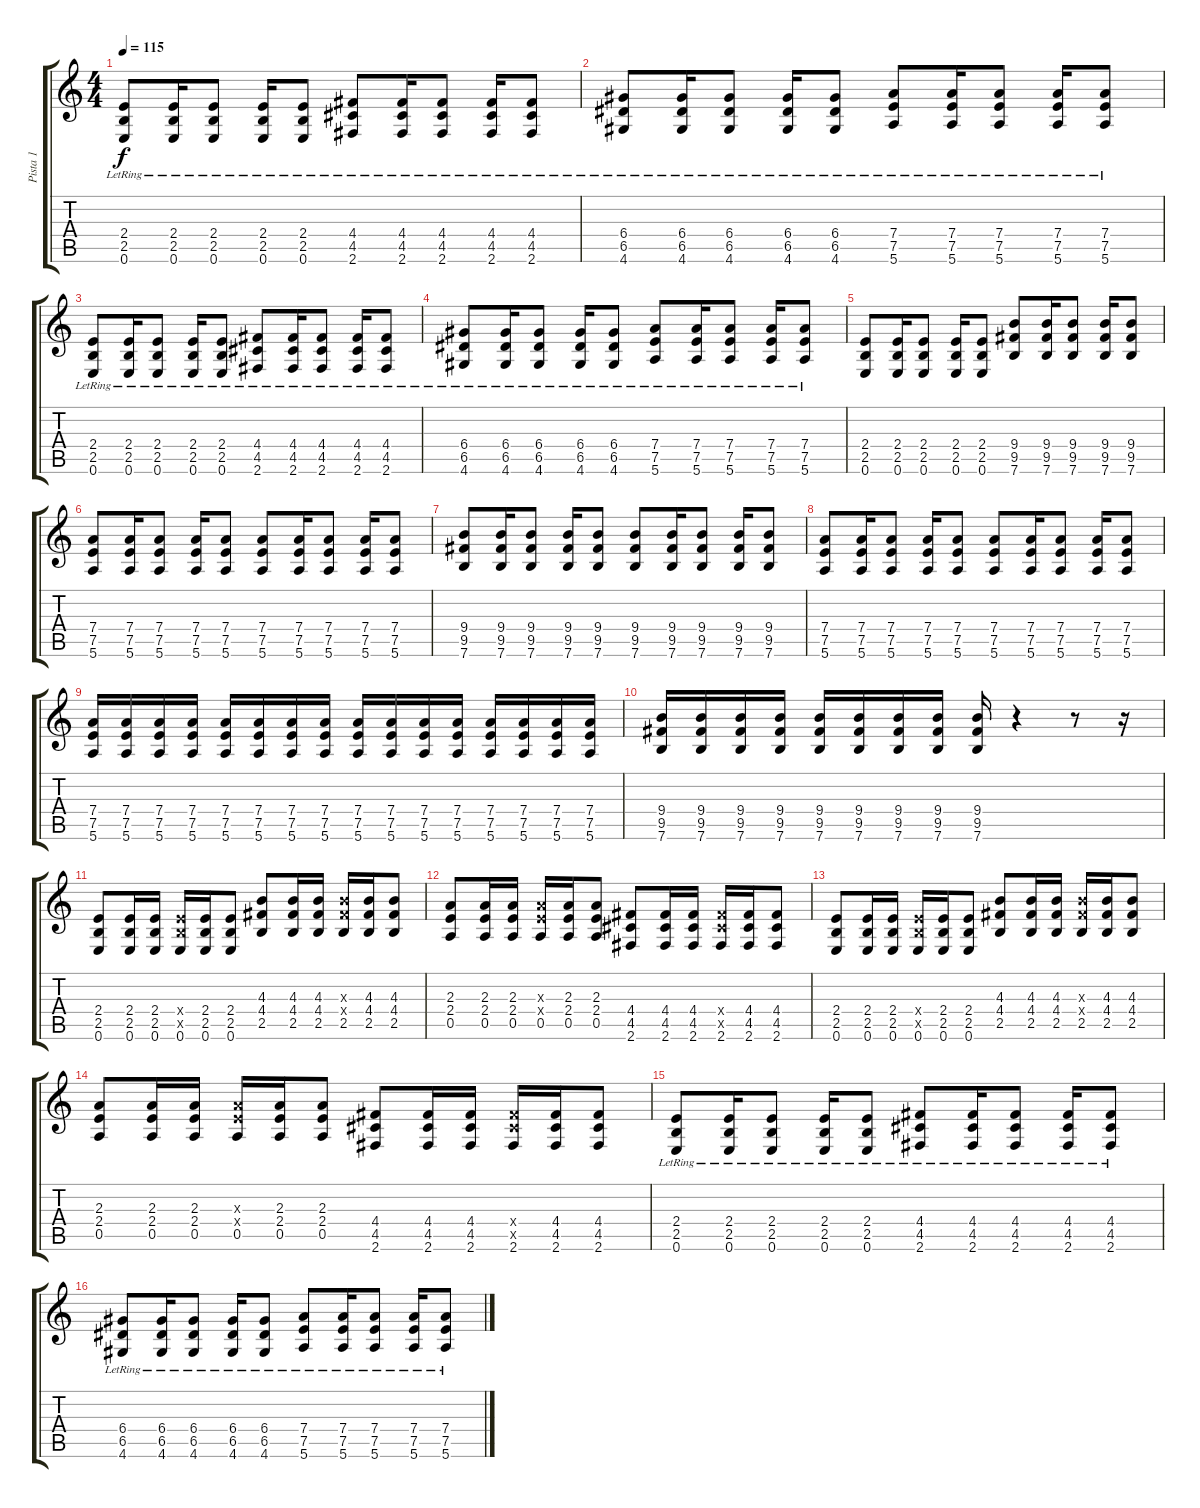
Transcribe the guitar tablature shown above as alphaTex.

\track ("Pista 1" "Pista 1") {instrument distortionguitar}
\staff {score tabs}
\tuning (E4 B3 G3 D3 A2 E2) {hide}
\ts (4 4)
\tempo 115
\clef g2
\ks c
(2.4 2.5{lr} 0.6{lr}).8{dy f} (2.4 2.5{lr} 0.6{lr}).16 (2.4 2.5{lr} 0.6{lr}).8 (2.4 2.5{lr} 0.6{lr}).16 (2.4 2.5{lr} 0.6{lr}).8 (4.4 4.5{lr} 2.6{lr}).8 (4.4 4.5{lr} 2.6{lr}).16 (4.4 4.5{lr} 2.6{lr}).8 (4.4 4.5{lr} 2.6{lr}).16 (4.4 4.5{lr} 2.6{lr}).8 |
(6.4 6.5{lr} 4.6{lr}).8 (6.4 6.5{lr} 4.6{lr}).16 (6.4 6.5{lr} 4.6{lr}).8 (6.4 6.5{lr} 4.6{lr}).16 (6.4 6.5{lr} 4.6{lr}).8 (7.4 7.5{lr} 5.6{lr}).8 (7.4 7.5{lr} 5.6{lr}).16 (7.4 7.5{lr} 5.6{lr}).8 (7.4 7.5{lr} 5.6{lr}).16 (7.4 7.5{lr} 5.6{lr}).8 |
(2.4 2.5{lr} 0.6{lr}).8 (2.4 2.5{lr} 0.6{lr}).16 (2.4 2.5{lr} 0.6{lr}).8 (2.4 2.5{lr} 0.6{lr}).16 (2.4 2.5{lr} 0.6{lr}).8 (4.4 4.5{lr} 2.6{lr}).8 (4.4 4.5{lr} 2.6{lr}).16 (4.4 4.5{lr} 2.6{lr}).8 (4.4 4.5{lr} 2.6{lr}).16 (4.4 4.5{lr} 2.6{lr}).8 |
(6.4 6.5{lr} 4.6{lr}).8 (6.4 6.5{lr} 4.6{lr}).16 (6.4 6.5{lr} 4.6{lr}).8 (6.4 6.5{lr} 4.6{lr}).16 (6.4 6.5{lr} 4.6{lr}).8 (7.4 7.5{lr} 5.6{lr}).8 (7.4 7.5{lr} 5.6{lr}).16 (7.4 7.5{lr} 5.6{lr}).8 (7.4 7.5{lr} 5.6{lr}).16 (7.4 7.5{lr} 5.6{lr}).8 |
(2.4 2.5 0.6).8 (2.4 2.5 0.6).16 (2.4 2.5 0.6).8 (2.4 2.5 0.6).16 (2.4 2.5 0.6).8 (9.4 9.5 7.6).8 (9.4 9.5 7.6).16 (9.4 9.5 7.6).8 (9.4 9.5 7.6).16 (9.4 9.5 7.6).8 |
(7.4 7.5 5.6).8 (7.4 7.5 5.6).16 (7.4 7.5 5.6).8 (7.4 7.5 5.6).16 (7.4 7.5 5.6).8 (7.4 7.5 5.6).8 (7.4 7.5 5.6).16 (7.4 7.5 5.6).8 (7.4 7.5 5.6).16 (7.4 7.5 5.6).8 |
(9.4 9.5 7.6).8 (9.4 9.5 7.6).16 (9.4 9.5 7.6).8 (9.4 9.5 7.6).16 (9.4 9.5 7.6).8 (9.4 9.5 7.6).8 (9.4 9.5 7.6).16 (9.4 9.5 7.6).8 (9.4 9.5 7.6).16 (9.4 9.5 7.6).8 |
(7.4 7.5 5.6).8 (7.4 7.5 5.6).16 (7.4 7.5 5.6).8 (7.4 7.5 5.6).16 (7.4 7.5 5.6).8 (7.4 7.5 5.6).8 (7.4 7.5 5.6).16 (7.4 7.5 5.6).8 (7.4 7.5 5.6).16 (7.4 7.5 5.6).8 |
(7.4 7.5 5.6).16 (7.4 7.5 5.6).16 (7.4 7.5 5.6).16 (7.4 7.5 5.6).16 (7.4 7.5 5.6).16 (7.4 7.5 5.6).16 (7.4 7.5 5.6).16 (7.4 7.5 5.6).16 (7.4 7.5 5.6).16 (7.4 7.5 5.6).16 (7.4 7.5 5.6).16 (7.4 7.5 5.6).16 (7.4 7.5 5.6).16 (7.4 7.5 5.6).16 (7.4 7.5 5.6).16 (7.4 7.5 5.6).16 |
(9.4 9.5 7.6).16 (9.4 9.5 7.6).16 (9.4 9.5 7.6).16 (9.4 9.5 7.6).16 (9.4 9.5 7.6).16 (9.4 9.5 7.6).16 (9.4 9.5 7.6).16 (9.4 9.5 7.6).16 (9.4 9.5 7.6).16 r.4 r.8 r.16 |
(2.4 2.5 0.6).8 (2.4 2.5 0.6).16 (2.4 2.5 0.6).16 (2.4{x} 2.5{x} 0.6).16 (2.4 2.5 0.6).16 (2.4 2.5 0.6).8 (4.3 4.4 2.5).8 (4.3 4.4 2.5).16 (4.3 4.4 2.5).16 (4.3{x} 4.4{x} 2.5).16 (4.3 4.4 2.5).16 (4.3 4.4 2.5).8 |
(2.3 2.4 0.5).8 (2.3 2.4 0.5).16 (2.3 2.4 0.5).16 (2.3{x} 2.4{x} 0.5).16 (2.3 2.4 0.5).16 (2.3 2.4 0.5).8 (4.4 4.5 2.6).8 (4.4 4.5 2.6).16 (4.4 4.5 2.6).16 (4.4{x} 4.5{x} 2.6).16 (4.4 4.5 2.6).16 (4.4 4.5 2.6).8 |
(2.4 2.5 0.6).8 (2.4 2.5 0.6).16 (2.4 2.5 0.6).16 (2.4{x} 2.5{x} 0.6).16 (2.4 2.5 0.6).16 (2.4 2.5 0.6).8 (4.3 4.4 2.5).8 (4.3 4.4 2.5).16 (4.3 4.4 2.5).16 (4.3{x} 4.4{x} 2.5).16 (4.3 4.4 2.5).16 (4.3 4.4 2.5).8 |
(2.3 2.4 0.5).8 (2.3 2.4 0.5).16 (2.3 2.4 0.5).16 (2.3{x} 2.4{x} 0.5).16 (2.3 2.4 0.5).16 (2.3 2.4 0.5).8 (4.4 4.5 2.6).8 (4.4 4.5 2.6).16 (4.4 4.5 2.6).16 (4.4{x} 4.5{x} 2.6).16 (4.4 4.5 2.6).16 (4.4 4.5 2.6).8 |
(2.4 2.5{lr} 0.6{lr}).8 (2.4 2.5{lr} 0.6{lr}).16 (2.4 2.5{lr} 0.6{lr}).8 (2.4 2.5{lr} 0.6{lr}).16 (2.4 2.5{lr} 0.6{lr}).8 (4.4 4.5{lr} 2.6{lr}).8 (4.4 4.5{lr} 2.6{lr}).16 (4.4 4.5{lr} 2.6{lr}).8 (4.4 4.5{lr} 2.6{lr}).16 (4.4 4.5{lr} 2.6{lr}).8 |
(6.4 6.5{lr} 4.6{lr}).8 (6.4 6.5{lr} 4.6{lr}).16 (6.4 6.5{lr} 4.6{lr}).8 (6.4 6.5{lr} 4.6{lr}).16 (6.4 6.5{lr} 4.6{lr}).8 (7.4 7.5{lr} 5.6{lr}).8 (7.4 7.5{lr} 5.6{lr}).16 (7.4 7.5{lr} 5.6{lr}).8 (7.4 7.5{lr} 5.6{lr}).16 (7.4 7.5{lr} 5.6{lr}).8
